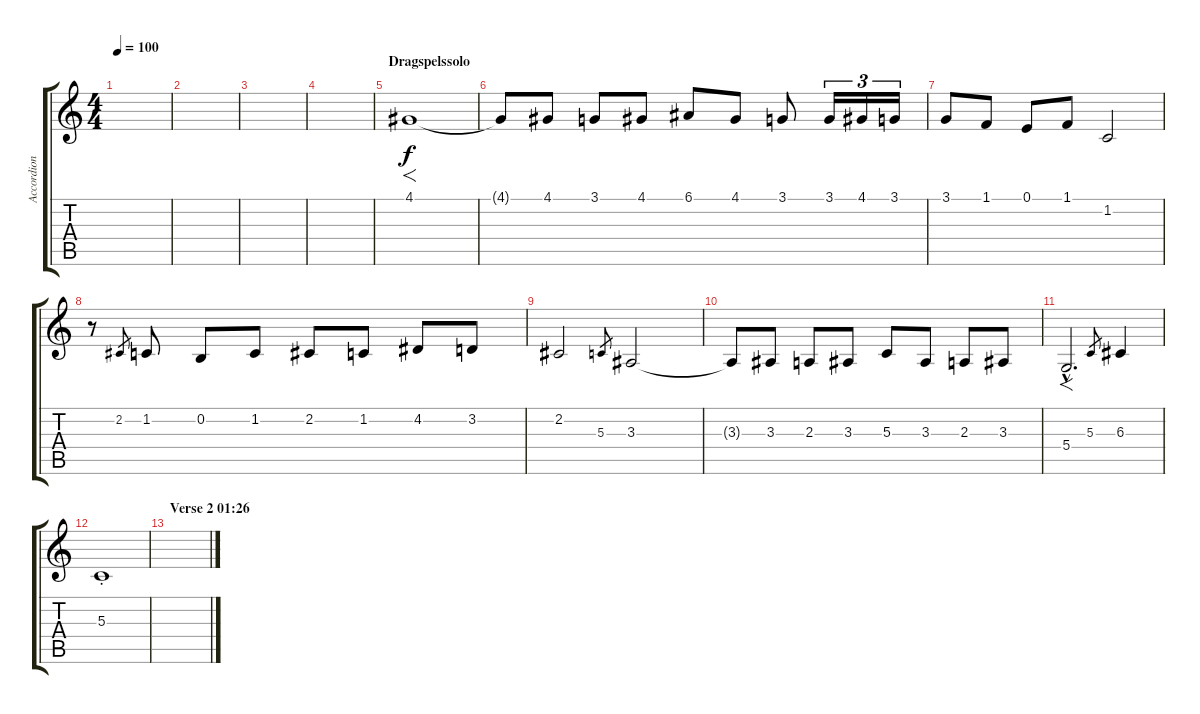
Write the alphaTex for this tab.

\track ("Accordion" "Accordion") {instrument accordion}
\staff {score tabs}
\tuning (E4 B3 G3 D3 A2 E2) {hide}
\ts (4 4)
\tempo 100
\clef g2
\ks c
|
|
|
|
\section ("" "Dragspelssolo")
4.1.1{f volume 12} |
4.1{t}.8 4.1.8 3.1.8 4.1.8 6.1.8 4.1.8 3.1.8 3.1.16{tu (3 2)} 4.1.16{tu (3 2)} 3.1.16{tu (3 2)} |
3.1.8 1.1.8 0.1.8 1.1.8 1.2.2 |
r.8 2.2.8{gr} 1.2.8 0.2.8 1.2.8 2.2.8 1.2.8 4.2.8 3.2.8 |
2.2.2 5.3.8{gr} 3.3.2 |
3.3{t}.8 3.3.8 2.3.8 3.3.8 5.3.8 3.3.8 2.3.8 3.3.8 |
5.4{hac}.2{f d} 5.3.8{gr} 6.3.4 |
5.3{st}.1 |
\section ("" "Verse 2 01:26")
